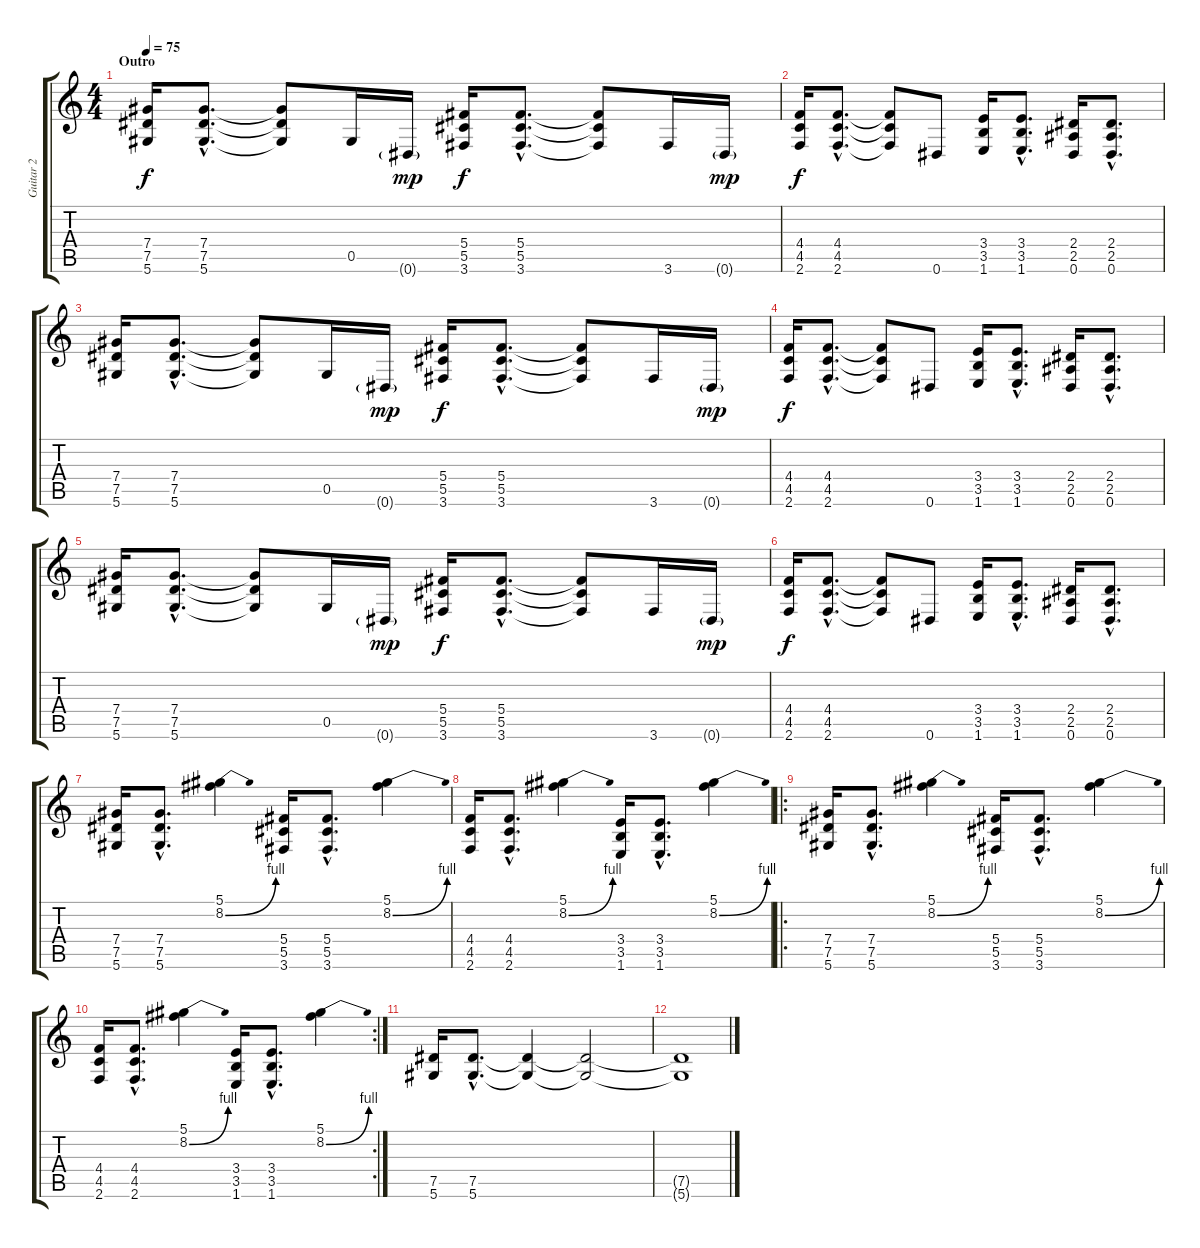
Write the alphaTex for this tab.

\track ("Guitar 2" "Guitar 2") {instrument distortionguitar}
\staff {score tabs}
\tuning (Eb4 Bb3 Gb3 Db3 Ab2 Eb2) {hide}
\ts (4 4)
\section ("" "Outro")
\tempo 75
\clef g2
\ks c
(7.4 7.5 5.6).16{dy f} (7.4{hac} 7.5{hac} 5.6{hac}).8{d} (7.4{t} 7.5{t} 5.6{t}).8 0.5.16 0.6{g}.16{dy mp} (5.4 5.5 3.6).16{dy f} (5.4{hac} 5.5{hac} 3.6{hac}).8{d} (5.4{t} 5.5{t} 3.6{t}).8 3.6.16 0.6{g}.16{dy mp} |
(4.4 4.5 2.6).16{dy f} (4.4{hac} 4.5{hac} 2.6{hac}).8{d} (4.4{t} 4.5{t} 2.6{t}).8 0.6.8 (3.4 3.5 1.6).16 (3.4{hac} 3.5{hac} 1.6{hac}).8{d} (2.4 2.5 0.6).16 (2.4{hac} 2.5{hac} 0.6{hac}).8{d} |
(7.4 7.5 5.6).16 (7.4{hac} 7.5{hac} 5.6{hac}).8{d} (7.4{t} 7.5{t} 5.6{t}).8 0.5.16 0.6{g}.16{dy mp} (5.4 5.5 3.6).16{dy f} (5.4{hac} 5.5{hac} 3.6{hac}).8{d} (5.4{t} 5.5{t} 3.6{t}).8 3.6.16 0.6{g}.16{dy mp} |
(4.4 4.5 2.6).16{dy f} (4.4{hac} 4.5{hac} 2.6{hac}).8{d} (4.4{t} 4.5{t} 2.6{t}).8 0.6.8 (3.4 3.5 1.6).16 (3.4{hac} 3.5{hac} 1.6{hac}).8{d} (2.4 2.5 0.6).16 (2.4{hac} 2.5{hac} 0.6{hac}).8{d} |
(7.4 7.5 5.6).16 (7.4{hac} 7.5{hac} 5.6{hac}).8{d} (7.4{t} 7.5{t} 5.6{t}).8 0.5.16 0.6{g}.16{dy mp} (5.4 5.5 3.6).16{dy f} (5.4{hac} 5.5{hac} 3.6{hac}).8{d} (5.4{t} 5.5{t} 3.6{t}).8 3.6.16 0.6{g}.16{dy mp} |
(4.4 4.5 2.6).16{dy f} (4.4{hac} 4.5{hac} 2.6{hac}).8{d} (4.4{t} 4.5{t} 2.6{t}).8 0.6.8 (3.4 3.5 1.6).16 (3.4{hac} 3.5{hac} 1.6{hac}).8{d} (2.4 2.5 0.6).16 (2.4{hac} 2.5{hac} 0.6{hac}).8{d} |
(7.4 7.5 5.6).16 (7.4{hac} 7.5{hac} 5.6{hac}).8{d} (5.1 8.2{be (bend 0 0 60 4)}).4 (5.4 5.5 3.6).16 (5.4{hac} 5.5{hac} 3.6{hac}).8{d} (5.1 8.2{be (bend 0 0 60 4)}).4 |
(4.4 4.5 2.6).16 (4.4{hac} 4.5{hac} 2.6{hac}).8{d} (5.1 8.2{be (bend 0 0 60 4)}).4 (3.4 3.5 1.6).16 (3.4{hac} 3.5{hac} 1.6{hac}).8{d} (5.1 8.2{be (bend 0 0 60 4)}).4 |
\ro
(7.4 7.5 5.6).16 (7.4{hac} 7.5{hac} 5.6{hac}).8{d} (5.1 8.2{be (bend 0 0 60 4)}).4 (5.4 5.5 3.6).16 (5.4{hac} 5.5{hac} 3.6{hac}).8{d} (5.1 8.2{be (bend 0 0 60 4)}).4 |
\rc 2
(4.4 4.5 2.6).16 (4.4{hac} 4.5{hac} 2.6{hac}).8{d} (5.1 8.2{be (bend 0 0 60 4)}).4 (3.4 3.5 1.6).16 (3.4{hac} 3.5{hac} 1.6{hac}).8{d} (5.1 8.2{be (bend 0 0 60 4)}).4 |
(7.5 5.6).16 (7.5{hac} 5.6{hac}).8{d} (7.5{t} 5.6{t}).4 (7.5{t} 5.6{t}).2 |
(7.5{t} 5.6{t}).1
